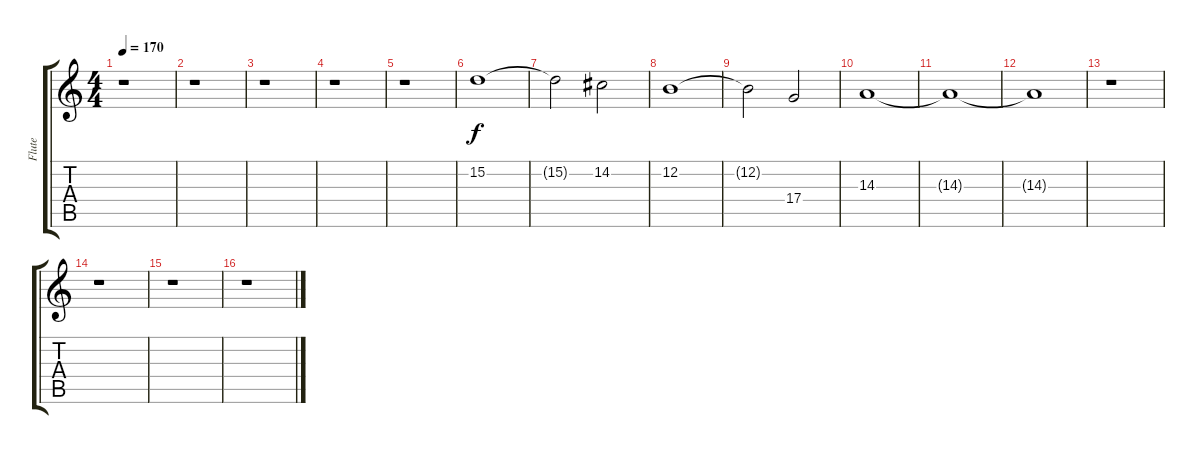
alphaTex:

\track ("Flute" "Flute") {instrument flute}
\staff {score tabs}
\tuning (E4 B3 G3 D3 A2 E2) {hide}
\ts (4 4)
\tempo 170
\clef g2
\ks c
r.1{dy f} |
r.1 |
r.1 |
r.1 |
r.1{volume 6} |
15.2.1{volume 12} |
15.2{t}.2 14.2.2 |
12.2.1 |
12.2{t}.2 17.4.2 |
14.3.1 |
14.3{t}.1{volume 0} |
14.3{t}.1 |
r.1 |
r.1 |
r.1 |
r.1
